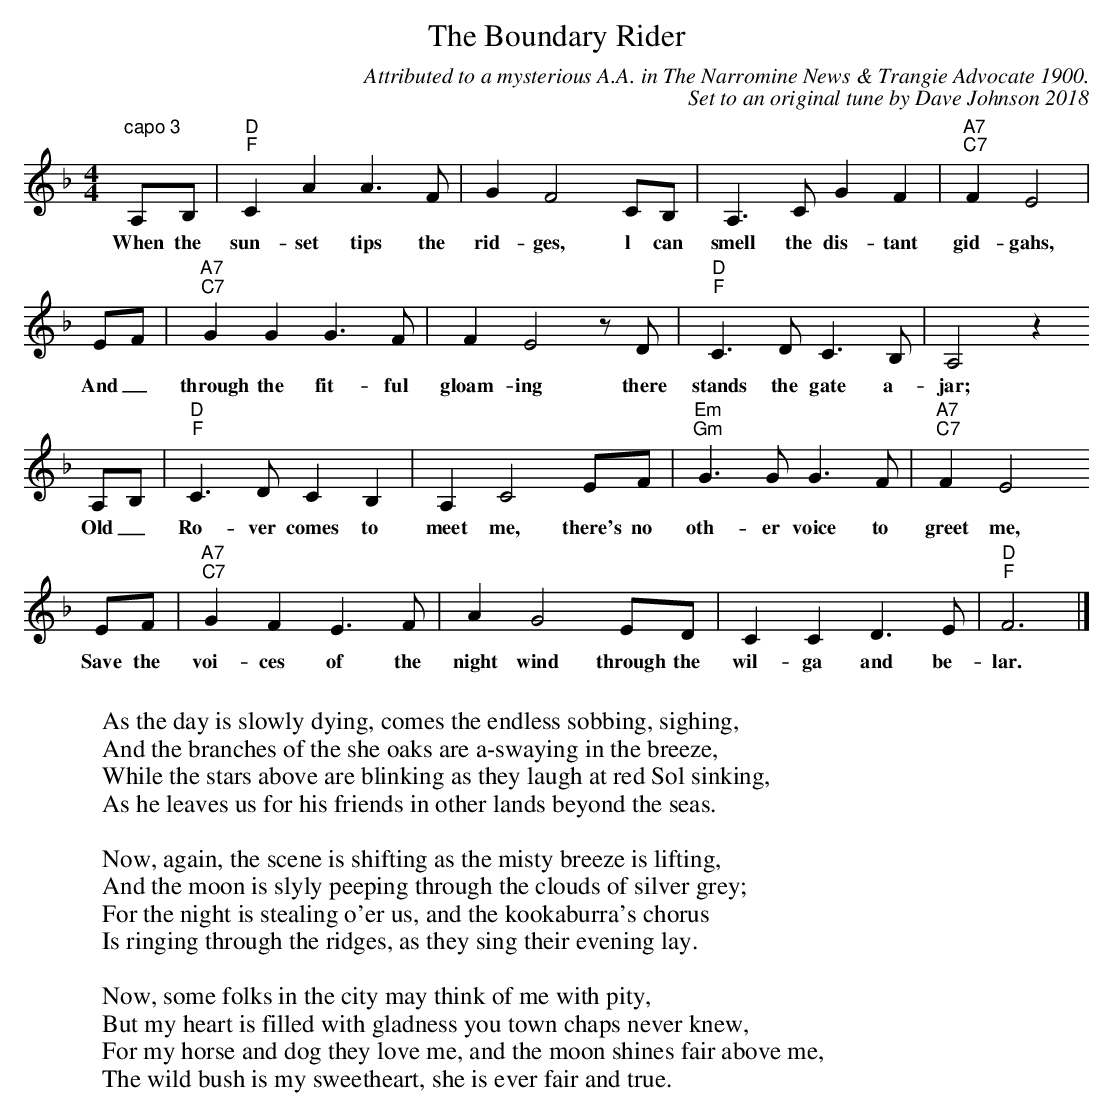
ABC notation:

X:1
T:Boundary Rider, The
C:Attributed to a mysterious A.A. in The Narromine News & Trangie Advocate 1900.
C:Set to an original tune by Dave Johnson 2018
M:4/4
L:1/4
K:Fmaj clef=treble octave=0
"capo 3"""A,/2B,/2|"D""F"C A A>F|GF2 C/2B,/2|A,>CGF|"A7""C7"FE2|
w:When the sun-set tips the rid-ges, l can smell the dis-tant gid-gahs,
E/2F/2|"A7""C7"GGG>F|FE2z/2D/2|"D""F"C>DC>B,|A,2z
w:And_ through the fit-ful gloam-ing there stands the gate a-jar;
A,/2B,/2|"D""F"C>DCB,|A,C2E/2F/2|"Em""Gm"G>GG>F|"A7""C7"FE2
w:Old_ Ro-ver comes to meet me, there's no oth-er voice to greet me,
E/2F/2|"A7""C7"GFE>F|AG2E/2D/2|CCD>E|"D""F"F3|]
w:Save the voi-ces of the night wind through the wil-ga and be-lar.
W:
W:As the day is slowly dying, comes the endless sobbing, sighing,
W:And the branches of the she oaks are a-swaying in the breeze,
W:While the stars above are blinking as they laugh at red Sol sinking,
W:As he leaves us for his friends in other lands beyond the seas.
W:
W:Now, again, the scene is shifting as the misty breeze is lifting,
W:And the moon is slyly peeping through the clouds of silver grey;
W:For the night is stealing o'er us, and the kookaburra's chorus
W:Is ringing through the ridges, as they sing their evening lay.
W:
W:Now, some folks in the city may think of me with pity,
W:But my heart is filled with gladness you town chaps never knew,
W:For my horse and dog they love me, and the moon shines fair above me,
W:The wild bush is my sweetheart, she is ever fair and true.
